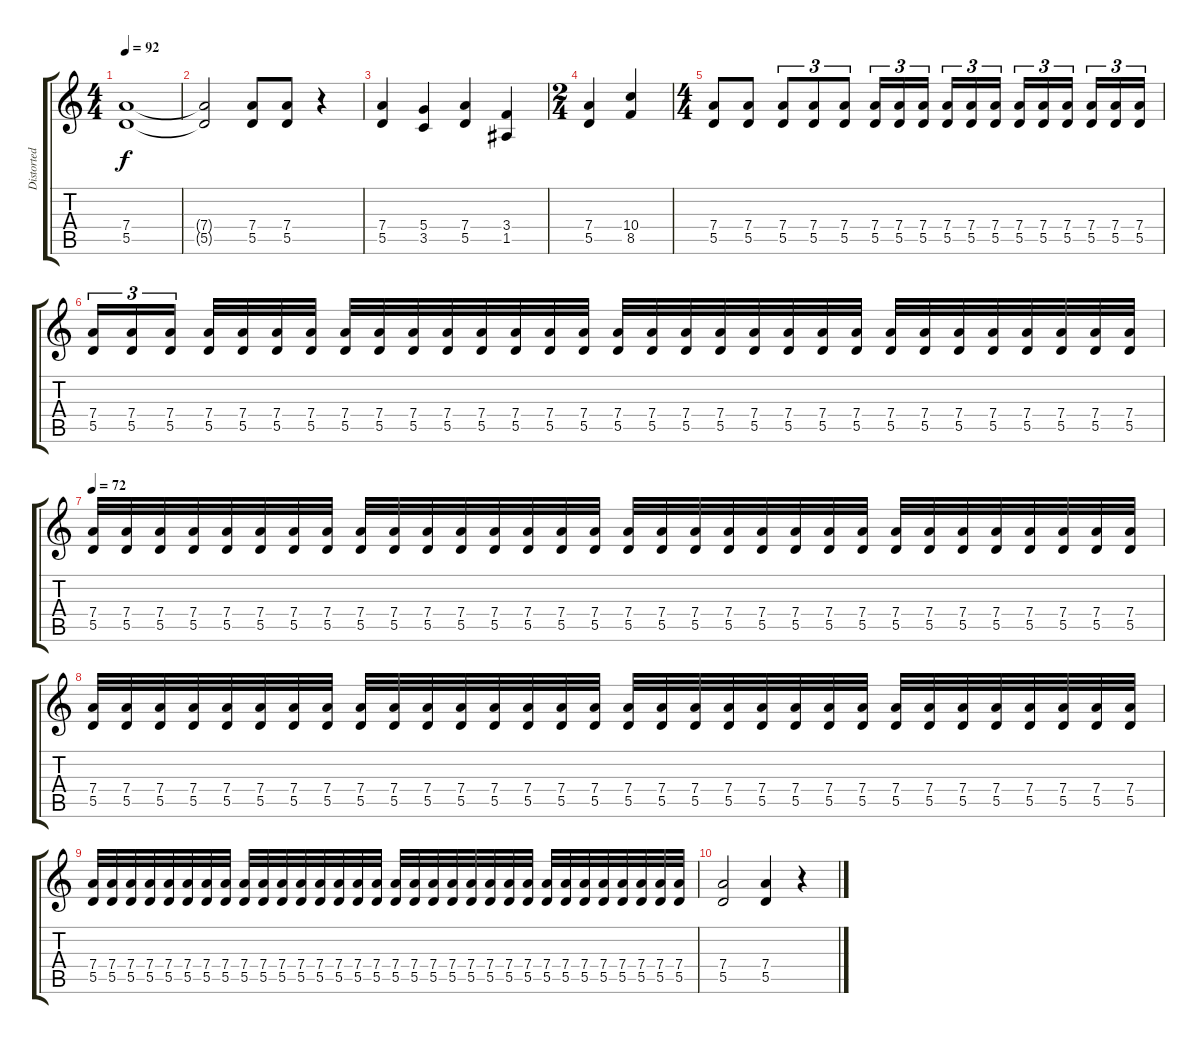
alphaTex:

\track ("Distorted Guitar 1" "Distorted ") {instrument distortionguitar}
\staff {score tabs}
\tuning (E4 B3 G3 D3 A2 E2) {hide}
\ts (4 4)
\tempo 92
\clef g2
\ks c
(7.4 5.5).1{dy f} |
(7.4{t} 5.5{t}).2 (7.4 5.5).8 (7.4 5.5).8 r.4 |
(7.4 5.5).4 (5.4 3.5).4 (7.4 5.5).4 (3.4 1.5).4 |
\ts (2 4)
(7.4 5.5).4 (10.4 8.5).4 |
\ts (4 4)
(7.4 5.5).8 (7.4 5.5).8 (7.4 5.5).8{tu (3 2)} (7.4 5.5).8{tu (3 2)} (7.4 5.5).8{tu (3 2)} (7.4 5.5).16{tu (3 2)} (7.4 5.5).16{tu (3 2)} (7.4 5.5).16{tu (3 2)} (7.4 5.5).16{tu (3 2)} (7.4 5.5).16{tu (3 2)} (7.4 5.5).16{tu (3 2)} (7.4 5.5).16{tu (3 2)} (7.4 5.5).16{tu (3 2)} (7.4 5.5).16{tu (3 2)} (7.4 5.5).16{tu (3 2)} (7.4 5.5).16{tu (3 2)} (7.4 5.5).16{tu (3 2)} |
(7.4 5.5).16{tu (3 2)} (7.4 5.5).16{tu (3 2)} (7.4 5.5).16{tu (3 2)} (7.4 5.5).32 (7.4 5.5).32 (7.4 5.5).32 (7.4 5.5).32 (7.4 5.5).32 (7.4 5.5).32 (7.4 5.5).32 (7.4 5.5).32 (7.4 5.5).32 (7.4 5.5).32 (7.4 5.5).32 (7.4 5.5).32 (7.4 5.5).32 (7.4 5.5).32 (7.4 5.5).32 (7.4 5.5).32 (7.4 5.5).32 (7.4 5.5).32 (7.4 5.5).32 (7.4 5.5).32 (7.4 5.5).32 (7.4 5.5).32 (7.4 5.5).32 (7.4 5.5).32 (7.4 5.5).32 (7.4 5.5).32 (7.4 5.5).32 (7.4 5.5).32 |
\tempo 72
(7.4 5.5).32 (7.4 5.5).32 (7.4 5.5).32 (7.4 5.5).32 (7.4 5.5).32 (7.4 5.5).32 (7.4 5.5).32 (7.4 5.5).32 (7.4 5.5).32 (7.4 5.5).32 (7.4 5.5).32 (7.4 5.5).32 (7.4 5.5).32 (7.4 5.5).32 (7.4 5.5).32 (7.4 5.5).32 (7.4 5.5).32 (7.4 5.5).32 (7.4 5.5).32 (7.4 5.5).32 (7.4 5.5).32 (7.4 5.5).32 (7.4 5.5).32 (7.4 5.5).32 (7.4 5.5).32 (7.4 5.5).32 (7.4 5.5).32 (7.4 5.5).32 (7.4 5.5).32 (7.4 5.5).32 (7.4 5.5).32 (7.4 5.5).32 |
(7.4 5.5).32 (7.4 5.5).32 (7.4 5.5).32 (7.4 5.5).32 (7.4 5.5).32 (7.4 5.5).32 (7.4 5.5).32 (7.4 5.5).32 (7.4 5.5).32 (7.4 5.5).32 (7.4 5.5).32 (7.4 5.5).32 (7.4 5.5).32 (7.4 5.5).32 (7.4 5.5).32 (7.4 5.5).32 (7.4 5.5).32 (7.4 5.5).32 (7.4 5.5).32 (7.4 5.5).32 (7.4 5.5).32 (7.4 5.5).32 (7.4 5.5).32 (7.4 5.5).32 (7.4 5.5).32 (7.4 5.5).32 (7.4 5.5).32 (7.4 5.5).32 (7.4 5.5).32 (7.4 5.5).32 (7.4 5.5).32 (7.4 5.5).32 |
(7.4 5.5).32 (7.4 5.5).32 (7.4 5.5).32 (7.4 5.5).32 (7.4 5.5).32 (7.4 5.5).32 (7.4 5.5).32 (7.4 5.5).32 (7.4 5.5).32 (7.4 5.5).32 (7.4 5.5).32 (7.4 5.5).32 (7.4 5.5).32 (7.4 5.5).32 (7.4 5.5).32 (7.4 5.5).32 (7.4 5.5).32 (7.4 5.5).32 (7.4 5.5).32 (7.4 5.5).32 (7.4 5.5).32 (7.4 5.5).32 (7.4 5.5).32 (7.4 5.5).32 (7.4 5.5).32 (7.4 5.5).32 (7.4 5.5).32 (7.4 5.5).32 (7.4 5.5).32 (7.4 5.5).32 (7.4 5.5).32 (7.4 5.5).32 |
(7.4 5.5).2 (7.4 5.5).4 r.4
